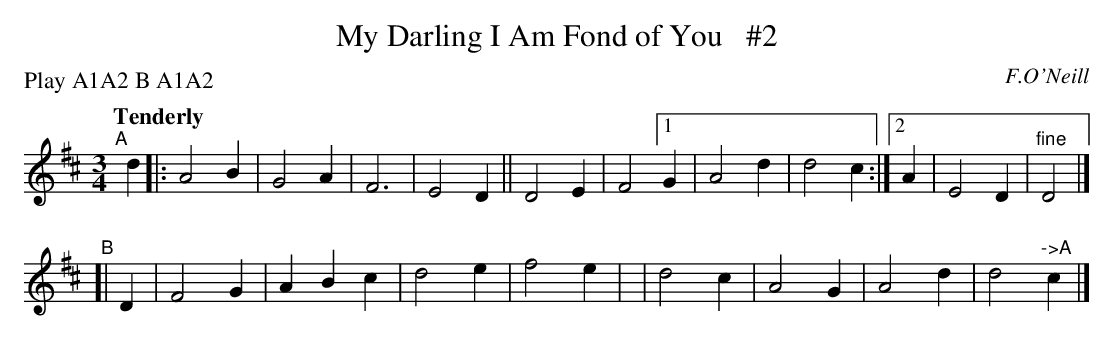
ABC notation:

X:1
T: My Darling I Am Fond of You   #2
Q: "Tenderly"
O: F.O'Neill
P: Play A1A2 B A1A2
M: 3/4
L: 1/8
K: D
"^A"[|] d2 \
|: A4 B2 | G4 A2 | F6 | E4 D2 || D4 E2 | F4 \
[1 G2 | A4 d2 | d4 c2 :|[2 A2 | E4 D2 | "^fine"D4 |]
"^B"[| D2 \
| F4 G2 | A2 B2 c2 | d4 e2 | f4 e2 |\
| d4 c2 | A4 G2 | A4 d2 | d4 "^->A"c2 |]
